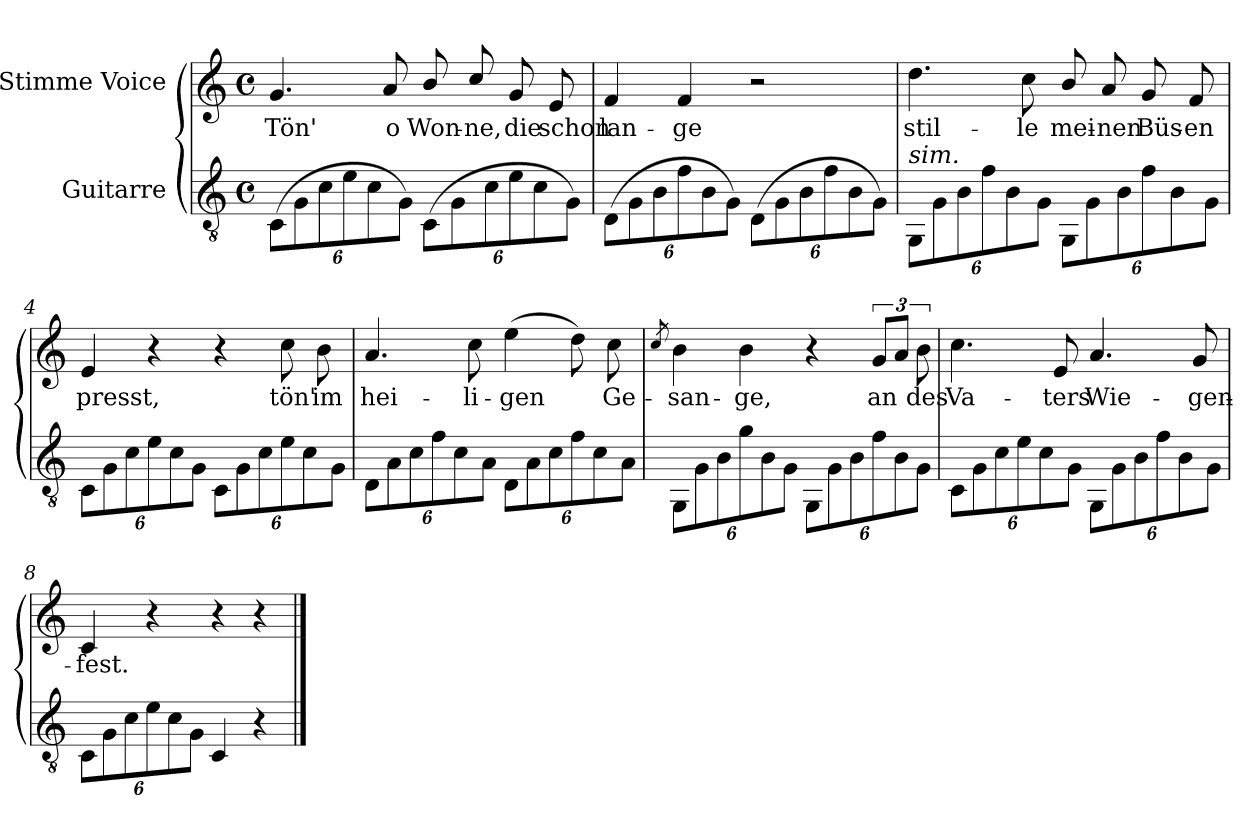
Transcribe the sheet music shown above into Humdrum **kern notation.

**kern	**kern	**text
*part2	*part1	*part1
*staff2	*staff1	*staff1
*I"Guitarre	*I"Stimme Voice	*
*clefGv2	*clefG2	*
*k[]	*k[]	*
*M4/4	*M4/4	*
*met(c)	*met(c)	*
*MM80	*MM80	*
*Xbrackettup	*	*
=1	=1	=1
!	!	!LO:LY:b
(>12C\L	4.g/	Tön'
12G\	.	.
12c\	.	.
12e\	.	.
12c\	.	.
!	!	!LO:LY:b
.	8a/	o
12G\J)	.	.
!	!	!LO:LY:b
(>12C\L	8b/	Won-
12G\	.	.
!	!	!LO:LY:b
.	8cc/	-ne,
12c\	.	.
!	!	!LO:LY:b
12e\	8g/	die
12c\	.	.
!	!	!LO:LY:b
.	8e/	schon
12G\J)	.	.
=2	=2	=2
!	!	!LO:LY:b
(>12D\L	4f/	lan-
12G\	.	.
12B\	.	.
!	!	!LO:LY:b
12f\	4f/	-ge
12B\	.	.
12G\J)	.	.
(>12D\L	2r	.
12G\	.	.
12B\	.	.
12f\	.	.
12B\	.	.
12G\J)	.	.
=3	=3	=3
!LO:TX:a:i:t=sim.	!	!
!	!	!LO:LY:b
12GG\L	4.dd\	stil-
12G\	.	.
12B\	.	.
12f\	.	.
12B\	.	.
!	!	!LO:LY:b
.	8cc\	-le
12G\J	.	.
!	!	!LO:LY:b
12GG\L	8b/	mei-
12G\	.	.
!	!	!LO:LY:b
.	8a/	-nen
12B\	.	.
!	!	!LO:LY:b
12f\	8g/	Büs-
12B\	.	.
!	!	!LO:LY:b
.	8f/	-en
12G\J	.	.
!!LO:LB:g=z
=4	=4	=4
!	!	!LO:LY:b
12C\L	4e/	presst,
12G\	.	.
12c\	.	.
12e\	4r	.
12c\	.	.
12G\J	.	.
12C\L	4r	.
12G\	.	.
12c\	.	.
!	!	!LO:LY:b
12e\	8cc\	tön'
12c\	.	.
!	!	!LO:LY:b
.	8b\	im
12G\J	.	.
=5	=5	=5
!	!	!LO:LY:b
12D\L	4.a/	hei-
12A\	.	.
12c\	.	.
12f\	.	.
12c\	.	.
!	!	!LO:LY:b
.	8cc\	-li-
12A\J	.	.
!	!	!LO:LY:b
12D\L	(>4ee\	-gen
12A\	.	.
12c\	.	.
12f\	8dd\)	.
12c\	.	.
!	!	!LO:LY:b
.	8cc\	Ge-
12A\J	.	.
=6	=6	=6
.	8qcc/	.
!	!	!LO:LY:b
12GG\L	4b\	-san-
12G\	.	.
12B\	.	.
!	!	!LO:LY:b
12g\	4b\	-ge,
12B\	.	.
12G\J	.	.
12GG\L	4r	.
12G\	.	.
12B\	.	.
!	!	!LO:LY:b
12f\	12g/L	an
12B\	12a/J	.
!	!	!LO:LY:b
12G\J	12b\	des
=7	=7	=7
!	!	!LO:LY:b
12C\L	4.cc\	Va-
12G\	.	.
12c\	.	.
12e\	.	.
12c\	.	.
!	!	!LO:LY:b
.	8e/	-ters
12G\J	.	.
!	!	!LO:LY:b
12GG\L	4.a/	Wie-
12G\	.	.
12B\	.	.
12f\	.	.
12B\	.	.
!	!	!LO:LY:b
.	8g/	-gen-
12G\J	.	.
=8	=8	=8
!	!	!LO:LY:b
12C\L	4c/	-fest.
12G\	.	.
12c\	.	.
12e\	4r	.
12c\	.	.
12G\J	.	.
4C/	4r	.
4r	4r	.
==	==	==
*-	*-	*-
